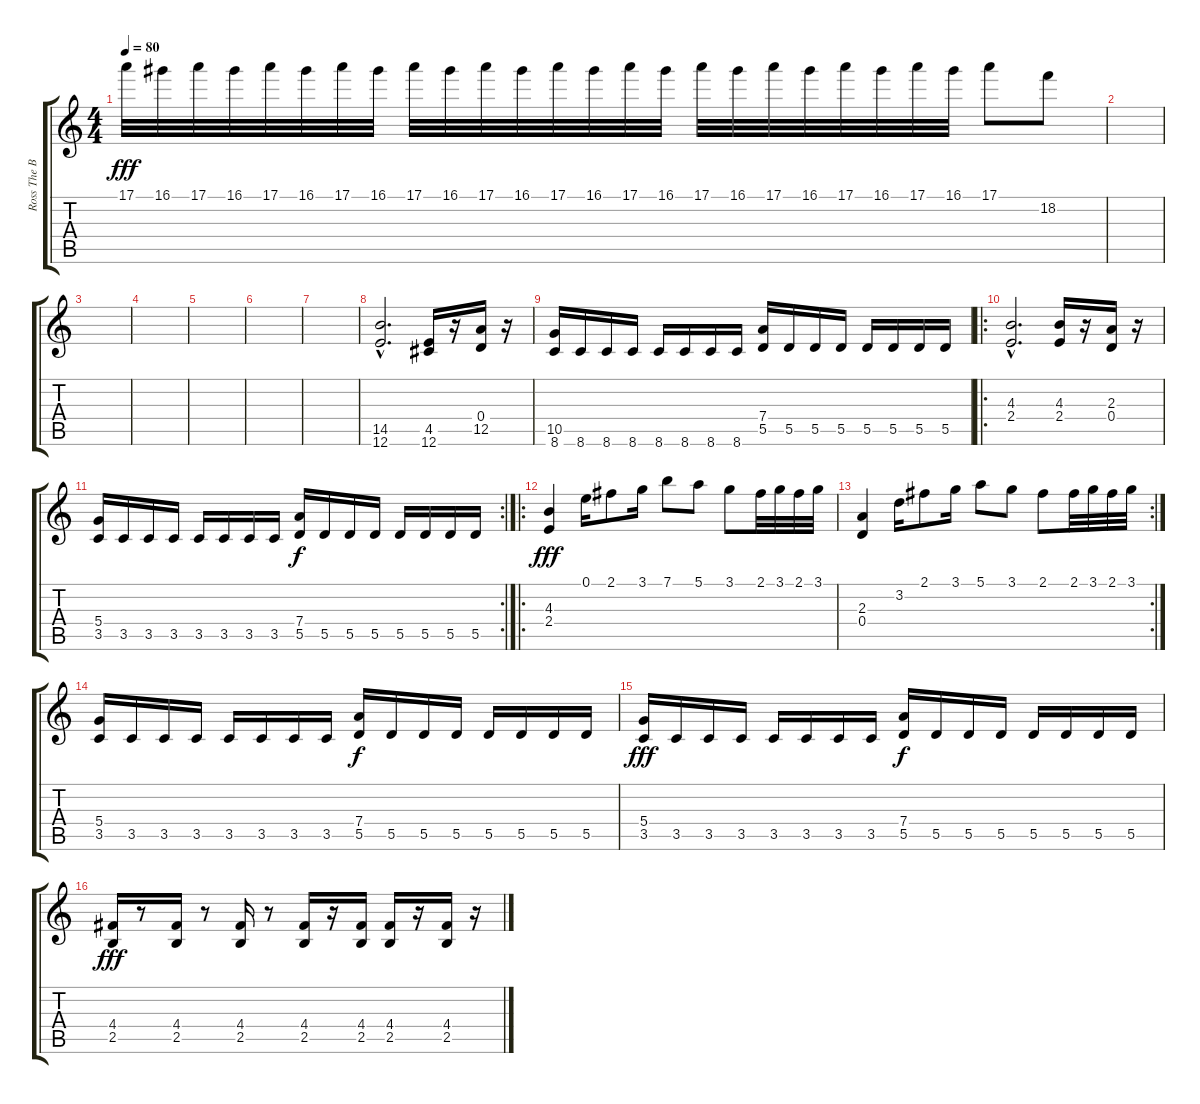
\track ("Ross The Boss" "Ross The B") {instrument distortionguitar}
\staff {score tabs}
\tuning (E4 B3 G3 D3 A2 E2) {hide}
\ts (4 4)
\tempo 80
\clef g2
\ks c
17.1.32{dy fff} 16.1.32 17.1.32 16.1.32 17.1.32 16.1.32 17.1.32 16.1.32 17.1.32 16.1.32 17.1.32 16.1.32 17.1.32 16.1.32 17.1.32 16.1.32 17.1.32 16.1.32 17.1.32 16.1.32 17.1.32 16.1.32 17.1.32 16.1.32 17.1.8 18.2.8 |
|
|
|
|
|
|
(14.5{hac} 12.6{hac}).2{d} (4.5 12.6).16 r.16 (0.4 12.5).16 r.16 |
(10.5 8.6).16 8.6.16 8.6.16 8.6.16 8.6.16 8.6.16 8.6.16 8.6.16 (7.4 5.5).16 5.5.16 5.5.16 5.5.16 5.5.16 5.5.16 5.5.16 5.5.16 |
\ro
(4.3{hac} 2.4{hac}).2{d} (4.3 2.4).16 r.16 (2.3 0.4).16 r.16 |
\rc 2
(5.4 3.5).16 3.5.16 3.5.16 3.5.16 3.5.16 3.5.16 3.5.16 3.5.16 (7.4 5.5).16{dy f} 5.5.16 5.5.16 5.5.16 5.5.16 5.5.16 5.5.16 5.5.16 |
\ro
(4.3 2.4).4{dy fff} 0.1.16 2.1.8 3.1.16 7.1.8 5.1.8 3.1.8 2.1.32 3.1.32 2.1.32 3.1.32 |
\rc 2
(2.3 0.4).4 3.2.16 2.1.8 3.1.16 5.1.8 3.1.8 2.1.8 2.1.32 3.1.32 2.1.32 3.1.32 |
(5.4 3.5).16 3.5.16 3.5.16 3.5.16 3.5.16 3.5.16 3.5.16 3.5.16 (7.4 5.5).16{dy f} 5.5.16 5.5.16 5.5.16 5.5.16 5.5.16 5.5.16 5.5.16 |
(5.4 3.5).16{dy fff} 3.5.16 3.5.16 3.5.16 3.5.16 3.5.16 3.5.16 3.5.16 (7.4 5.5).16{dy f} 5.5.16 5.5.16 5.5.16 5.5.16 5.5.16 5.5.16 5.5.16 |
(4.4 2.5).16{dy fff} r.8 (4.4 2.5).16 r.8 (4.4 2.5).16 r.8 (4.4 2.5).16 r.16 (4.4 2.5).16 (4.4 2.5).16 r.16 (4.4 2.5).16 r.16
